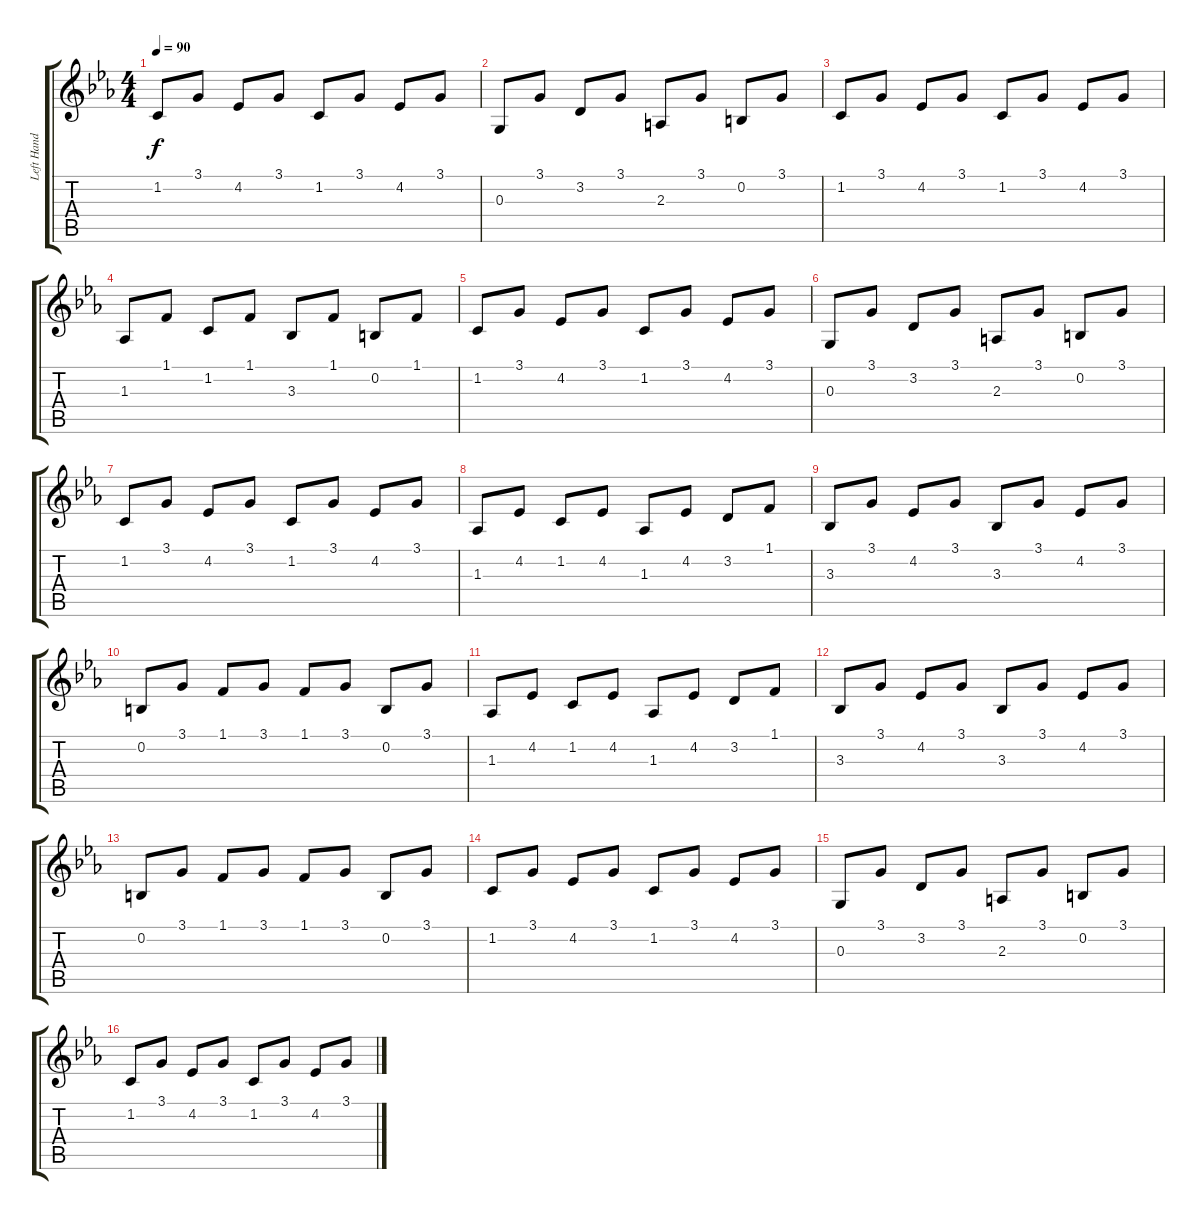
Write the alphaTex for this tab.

\track ("Left Hand" "Left Hand") {instrument musicbox}
\staff {score tabs}
\tuning (E4 B3 G3 D3 A2 E2) {hide}
\ts (4 4)
\tempo 90
\clef g2
\ks eb
1.2.8{dy f instrument musicbox} 3.1.8 4.2.8 3.1.8 1.2.8 3.1.8 4.2.8 3.1.8 |
0.3.8 3.1.8 3.2.8 3.1.8 2.3.8 3.1.8 0.2.8 3.1.8 |
1.2.8 3.1.8 4.2.8 3.1.8 1.2.8 3.1.8 4.2.8 3.1.8 |
1.3.8 1.1.8 1.2.8 1.1.8 3.3.8 1.1.8 0.2.8 1.1.8 |
1.2.8 3.1.8 4.2.8 3.1.8 1.2.8 3.1.8 4.2.8 3.1.8 |
0.3.8 3.1.8 3.2.8 3.1.8 2.3.8 3.1.8 0.2.8 3.1.8 |
1.2.8 3.1.8 4.2.8 3.1.8 1.2.8 3.1.8 4.2.8 3.1.8 |
1.3.8 4.2.8 1.2.8 4.2.8 1.3.8 4.2.8 3.2.8 1.1.8 |
3.3.8 3.1.8 4.2.8 3.1.8 3.3.8 3.1.8 4.2.8 3.1.8 |
0.2.8 3.1.8 1.1.8 3.1.8 1.1.8 3.1.8 0.2.8 3.1.8 |
1.3.8 4.2.8 1.2.8 4.2.8 1.3.8 4.2.8 3.2.8 1.1.8 |
3.3.8 3.1.8 4.2.8 3.1.8 3.3.8 3.1.8 4.2.8 3.1.8 |
0.2.8 3.1.8 1.1.8 3.1.8 1.1.8 3.1.8 0.2.8 3.1.8 |
1.2.8 3.1.8 4.2.8 3.1.8 1.2.8 3.1.8 4.2.8 3.1.8 |
0.3.8 3.1.8 3.2.8 3.1.8 2.3.8 3.1.8 0.2.8 3.1.8 |
1.2.8 3.1.8 4.2.8 3.1.8 1.2.8 3.1.8 4.2.8 3.1.8
